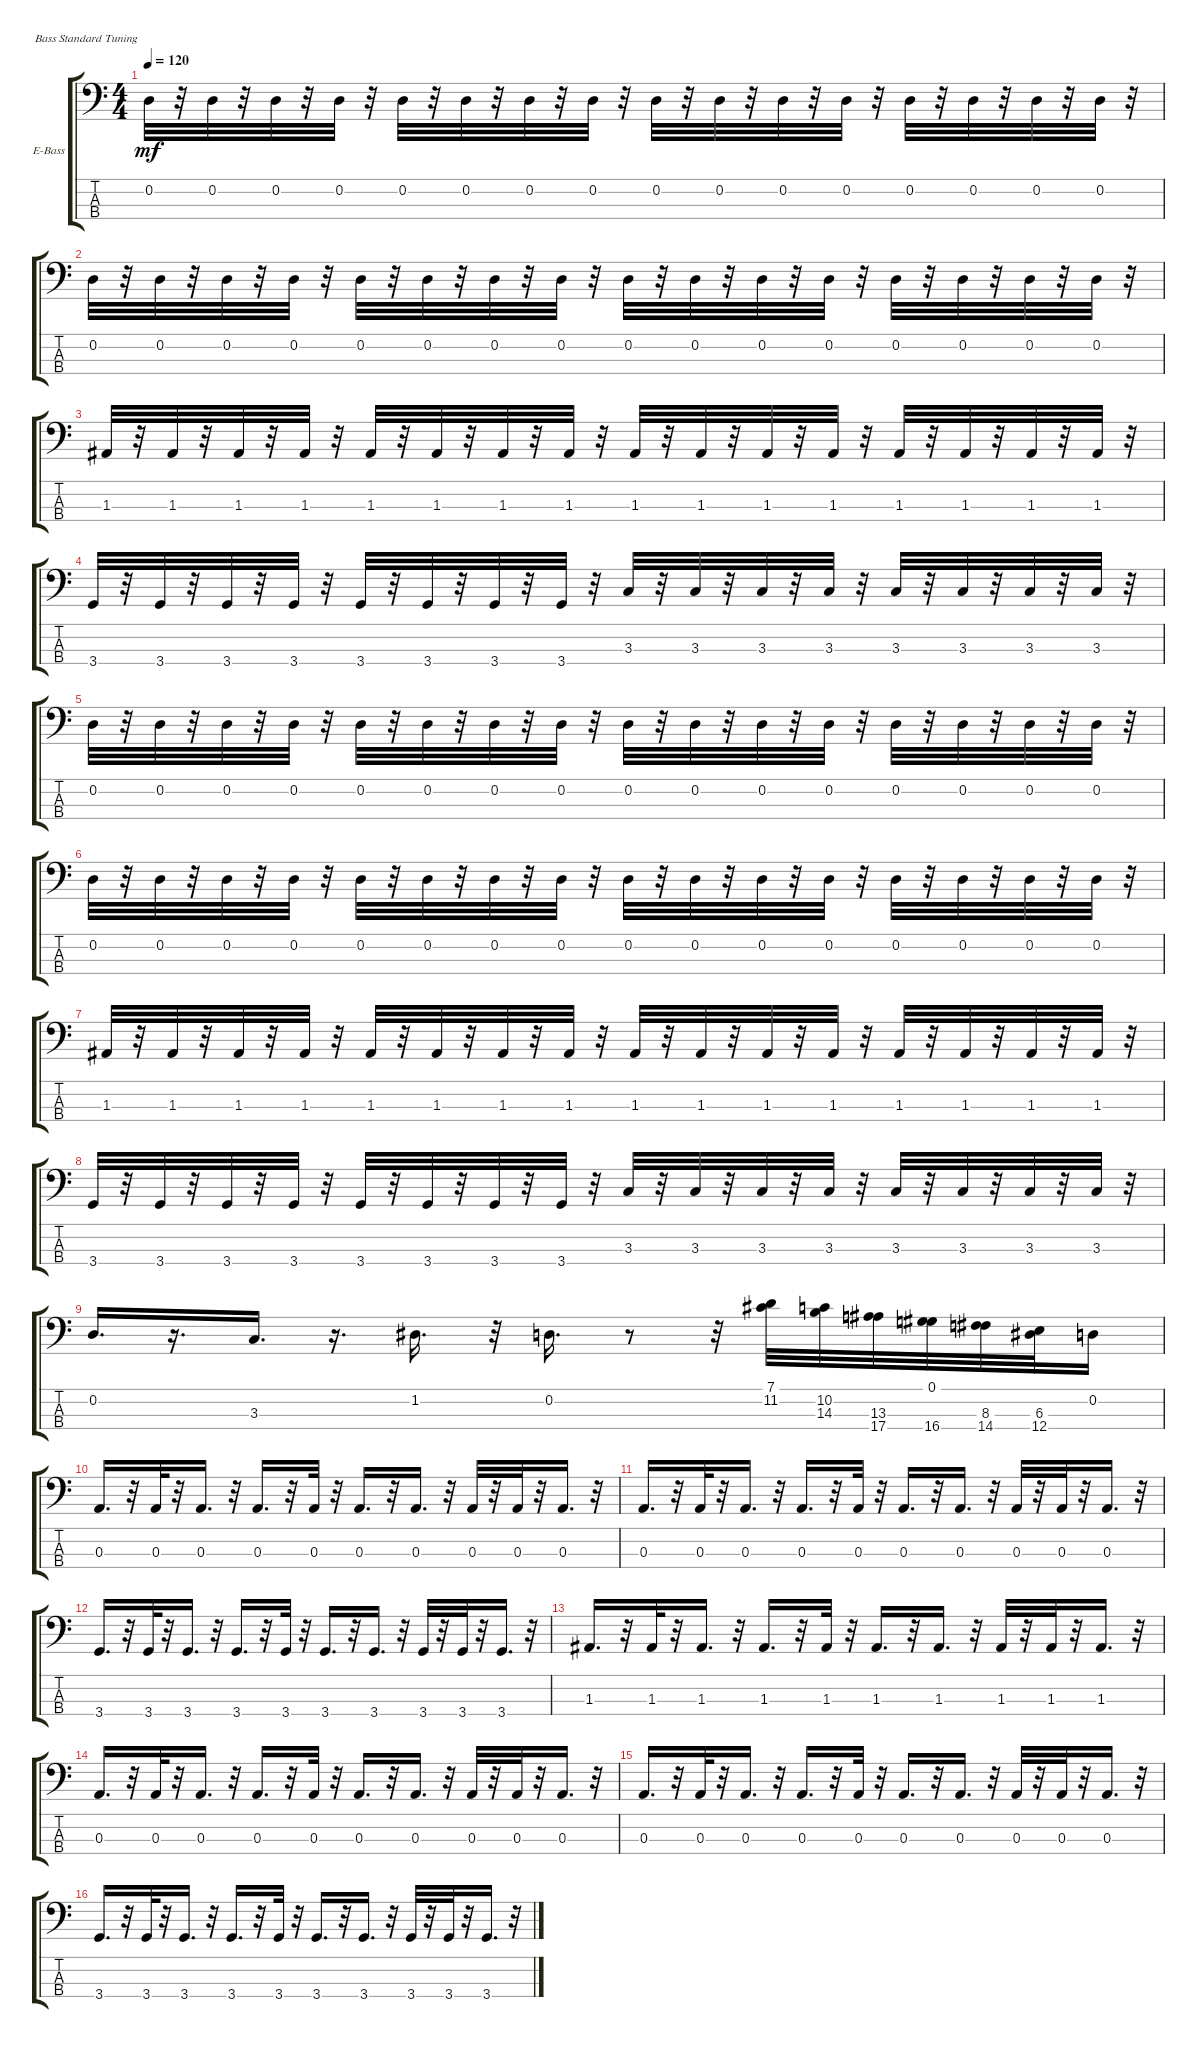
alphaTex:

\bracketExtendMode groupsimilarinstruments
\firstSystemTrackNameOrientation horizontal
\otherSystemsTrackNameOrientation horizontal
\track ("" "E-Bass") {instrument electricbassfinger}
\staff {score tabs}
\tuning (G2 D2 A1 E1)
\ts (4 4)
\tempo 120
\clef f4
\ks c
0.2.32{dy mf} r.32 0.2.32 r.32 0.2.32 r.32 0.2.32 r.32 0.2.32 r.32 0.2.32 r.32 0.2.32 r.32 0.2.32 r.32 0.2.32 r.32 0.2.32 r.32 0.2.32 r.32 0.2.32 r.32 0.2.32 r.32 0.2.32 r.32 0.2.32 r.32 0.2.32 r.32 |
0.2.32 r.32 0.2.32 r.32 0.2.32 r.32 0.2.32 r.32 0.2.32 r.32 0.2.32 r.32 0.2.32 r.32 0.2.32 r.32 0.2.32 r.32 0.2.32 r.32 0.2.32 r.32 0.2.32 r.32 0.2.32 r.32 0.2.32 r.32 0.2.32 r.32 0.2.32 r.32 |
1.3.32 r.32 1.3.32 r.32 1.3.32 r.32 1.3.32 r.32 1.3.32 r.32 1.3.32 r.32 1.3.32 r.32 1.3.32 r.32 1.3.32 r.32 1.3.32 r.32 1.3.32 r.32 1.3.32 r.32 1.3.32 r.32 1.3.32 r.32 1.3.32 r.32 1.3.32 r.32 |
3.4.32 r.32 3.4.32 r.32 3.4.32 r.32 3.4.32 r.32 3.4.32 r.32 3.4.32 r.32 3.4.32 r.32 3.4.32 r.32 3.3.32 r.32 3.3.32 r.32 3.3.32 r.32 3.3.32 r.32 3.3.32 r.32 3.3.32 r.32 3.3.32 r.32 3.3.32 r.32 |
0.2.32 r.32 0.2.32 r.32 0.2.32 r.32 0.2.32 r.32 0.2.32 r.32 0.2.32 r.32 0.2.32 r.32 0.2.32 r.32 0.2.32 r.32 0.2.32 r.32 0.2.32 r.32 0.2.32 r.32 0.2.32 r.32 0.2.32 r.32 0.2.32 r.32 0.2.32 r.32 |
0.2.32 r.32 0.2.32 r.32 0.2.32 r.32 0.2.32 r.32 0.2.32 r.32 0.2.32 r.32 0.2.32 r.32 0.2.32 r.32 0.2.32 r.32 0.2.32 r.32 0.2.32 r.32 0.2.32 r.32 0.2.32 r.32 0.2.32 r.32 0.2.32 r.32 0.2.32 r.32 |
1.3.32 r.32 1.3.32 r.32 1.3.32 r.32 1.3.32 r.32 1.3.32 r.32 1.3.32 r.32 1.3.32 r.32 1.3.32 r.32 1.3.32 r.32 1.3.32 r.32 1.3.32 r.32 1.3.32 r.32 1.3.32 r.32 1.3.32 r.32 1.3.32 r.32 1.3.32 r.32 |
3.4.32 r.32 3.4.32 r.32 3.4.32 r.32 3.4.32 r.32 3.4.32 r.32 3.4.32 r.32 3.4.32 r.32 3.4.32 r.32 3.3.32 r.32 3.3.32 r.32 3.3.32 r.32 3.3.32 r.32 3.3.32 r.32 3.3.32 r.32 3.3.32 r.32 3.3.32 r.32 |
0.2.16{d} r.16{d} 3.3.16{d} r.16{d} 1.2.16{d} r.32 0.2.16{d} r.8 r.32 (7.1 11.2).32 (10.2 14.3).32 (13.3 17.4).32 (16.4 0.1).32 (14.4 8.3).32 (12.4 6.3).32 0.2.16 |
0.3.16{d} r.32 0.3.32 r.32 0.3.16{d} r.32 0.3.16{d} r.32 0.3.32 r.32 0.3.16{d} r.32 0.3.16{d} r.32 0.3.32 r.32 0.3.32 r.32 0.3.16{d} r.32 |
0.3.16{d} r.32 0.3.32 r.32 0.3.16{d} r.32 0.3.16{d} r.32 0.3.32 r.32 0.3.16{d} r.32 0.3.16{d} r.32 0.3.32 r.32 0.3.32 r.32 0.3.16{d} r.32 |
3.4.16{d} r.32 3.4.32 r.32 3.4.16{d} r.32 3.4.16{d} r.32 3.4.32 r.32 3.4.16{d} r.32 3.4.16{d} r.32 3.4.32 r.32 3.4.32 r.32 3.4.16{d} r.32 |
1.3.16{d} r.32 1.3.32 r.32 1.3.16{d} r.32 1.3.16{d} r.32 1.3.32 r.32 1.3.16{d} r.32 1.3.16{d} r.32 1.3.32 r.32 1.3.32 r.32 1.3.16{d} r.32 |
0.3.16{d} r.32 0.3.32 r.32 0.3.16{d} r.32 0.3.16{d} r.32 0.3.32 r.32 0.3.16{d} r.32 0.3.16{d} r.32 0.3.32 r.32 0.3.32 r.32 0.3.16{d} r.32 |
0.3.16{d} r.32 0.3.32 r.32 0.3.16{d} r.32 0.3.16{d} r.32 0.3.32 r.32 0.3.16{d} r.32 0.3.16{d} r.32 0.3.32 r.32 0.3.32 r.32 0.3.16{d} r.32 |
3.4.16{d} r.32 3.4.32 r.32 3.4.16{d} r.32 3.4.16{d} r.32 3.4.32 r.32 3.4.16{d} r.32 3.4.16{d} r.32 3.4.32 r.32 3.4.32 r.32 3.4.16{d} r.32
